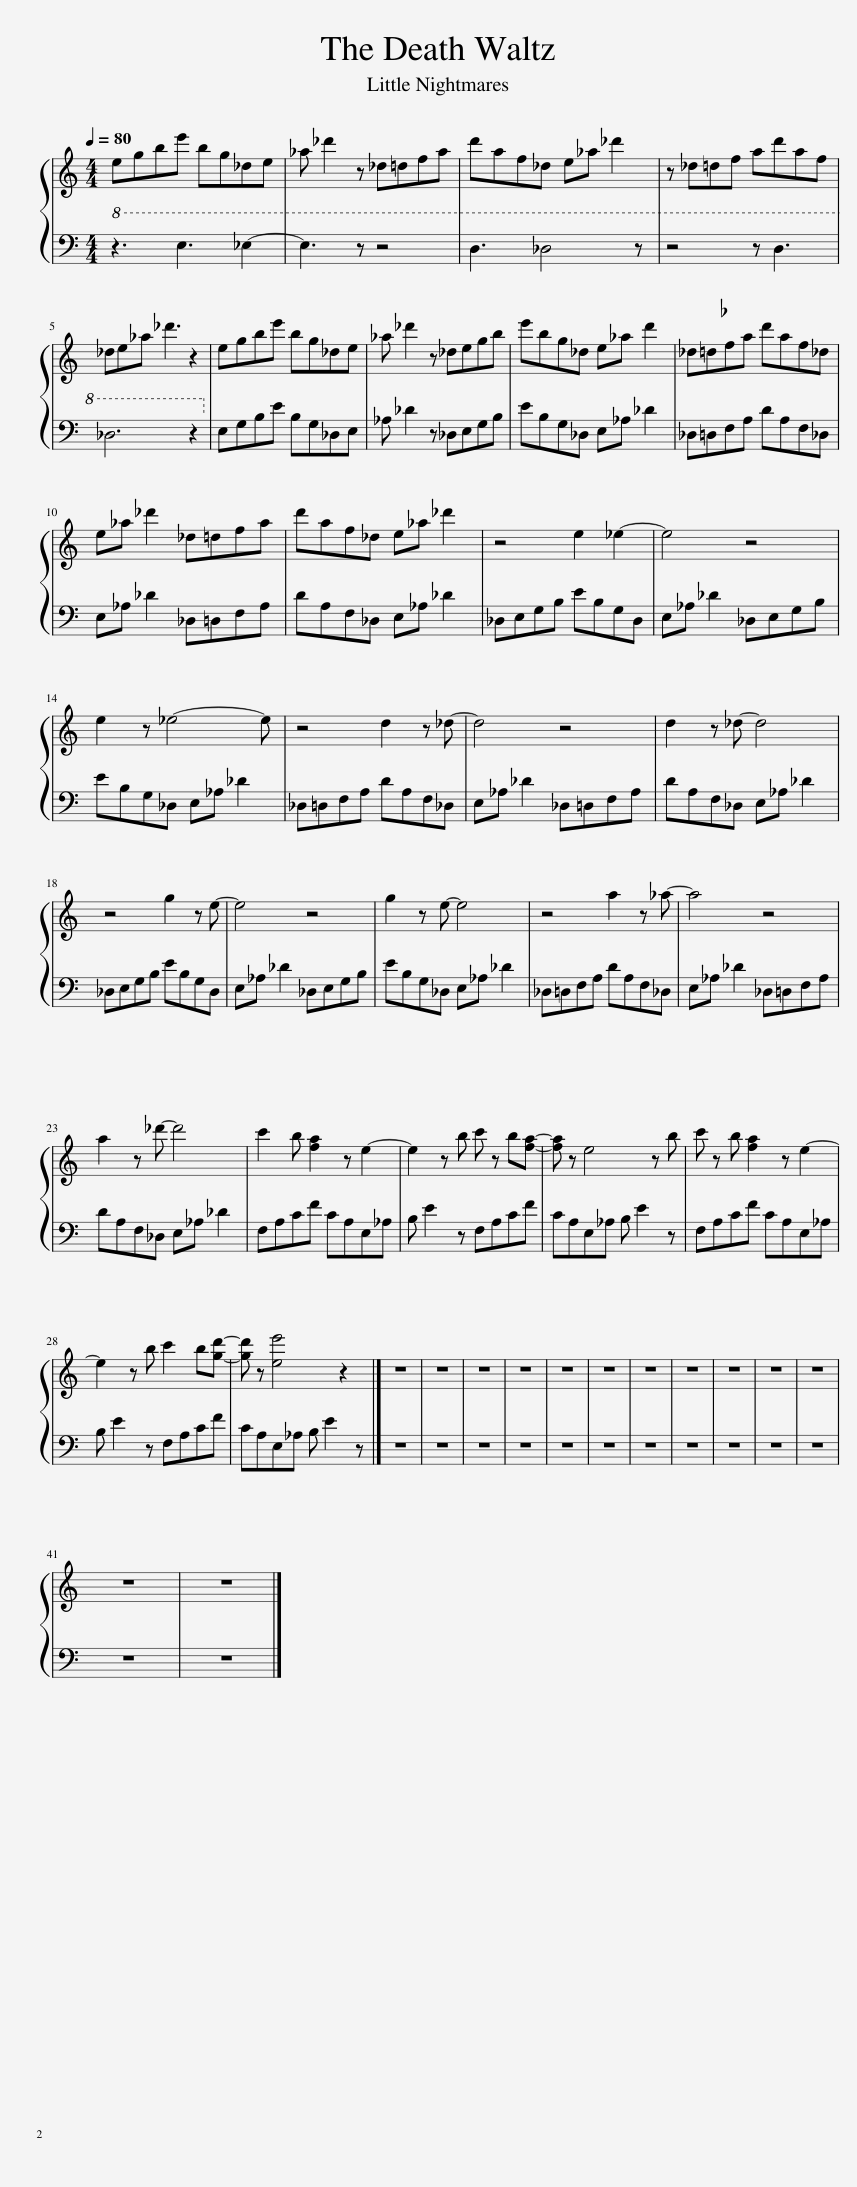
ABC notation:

X:1
%%score { 1 | 2 }
L:1/8
Q:1/4=80
M:4/4
I:linebreak $
K:C
V:1 treble
V:2 bass
V:1
 egbe' bg_de | _a _d'2 z _d=dfa | d'af_d e_a _d'2 | z _d=df ad'af |$ _de_a _d'3 z2 | %5
 egbe' bg_de | _a _d'2 z _degb | e'bg_d e_a _d'2 | _d=dfa d'af_d |$ e_a _d'2 _d=dfa | %10
 d'af_d e_a _d'2 | z4 e2 _e2- | e4 z4 |$ e2 z _e4- e | z4 d2 z _d- | %15
 d4 z4 | d2 z _d- d4 |$ z4 g2 z e- | e4 z4 | g2 z e- e4 | %20
 z4 a2 z _a- | a4 z4 |$ a2 z _d'- d'4 | c'2 b [fa]2 z e2- | e2 z b c' z b[fa]- | %25
 [fa] z e4 z b | c' z b [fa]2 z e2- |$ e2 z b c'2 b[gd']- | [gd'] z [ee']4 z2 |] z8 | %30
 z8 | z8 | z8 | z8 | z8 | %35
 z8 | z8 | z8 | z8 | z8 |$ %40
 z8 | z8 |] %42
V:2
!8va(! z3 E3 _E2- | E3 z z4 | D3 _D4 z | z4 z D3 |$ _D6 z2!8va)! | %5
 E,G,B,E B,G,_D,E, | _A, _D2 z _D,E,G,B, | EB,G,_D, E,_A, _D2 | _D,=D,F,A, DA,F,_D, |$ E,_A, _D2 _D,=D,F,A, | %10
 DA,F,_D, E,_A, _D2 | _D,E,G,B, EB,G,D, | E,_A, _D2 _D,E,G,B, |$ EB,G,_D, E,_A, _D2 | _D,=D,F,A, DA,F,_D, | %15
 E,_A, _D2 _D,=D,F,A, | DA,F,_D, E,_A, _D2 |$ _D,E,G,B, EB,G,D, | E,_A, _D2 _D,E,G,B, | EB,G,_D, E,_A, _D2 | %20
 _D,=D,F,A, DA,F,_D, | E,_A, _D2 _D,=D,F,A, |$ DA,F,_D, E,_A, _D2 | F,A,CF CA,E,_A, | B, E2 z F,A,CF | %25
 CA,E,_A, B, E2 z | F,A,CF CA,E,_A, |$ B, E2 z F,A,CF | CA,E,_A, B, E2 z |] z8 | %30
 z8 | z8 | z8 | z8 | z8 | %35
 z8 | z8 | z8 | z8 | z8 |$ %40
 z8 | z8 |] %42
